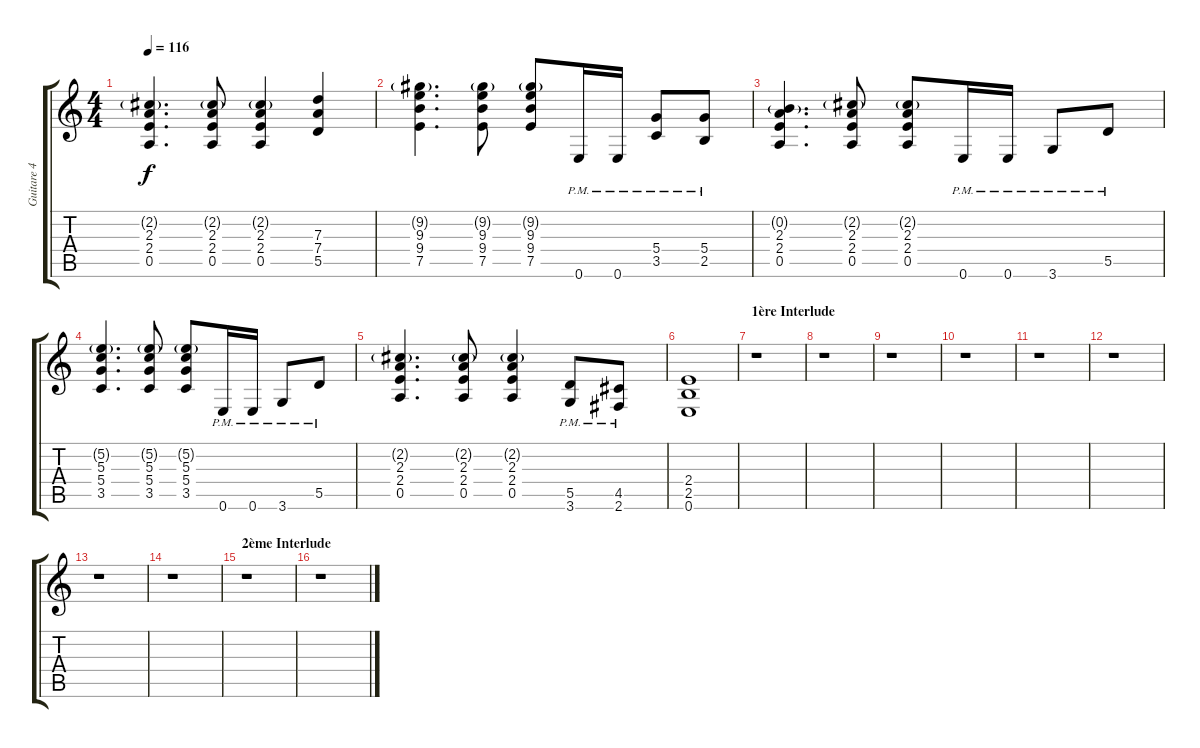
\track ("Guitare 4" "Guitare 4") {instrument distortionguitar}
\staff {score tabs}
\tuning (E4 B3 G3 D3 A2 E2) {hide}
\ts (4 4)
\tempo 116
\clef g2
\ks c
(2.2{g} 2.3 2.4 0.5).4{d dy f} (2.2{g} 2.3 2.4 0.5).8 (2.2{g} 2.3 2.4 0.5).4 (7.3 7.4 5.5).4 |
(9.2{g} 9.3 9.4 7.5).4{d} (9.2{g} 9.3 9.4 7.5).8 (9.2{g} 9.3 9.4 7.5).8 0.6{pm}.16 0.6{pm}.16 (5.4{pm} 3.5{pm}).8 (5.4{pm} 2.5{pm}).8 |
(0.2{g} 2.3 2.4 0.5).4{d} (2.2{g} 2.3 2.4 0.5).8 (2.2{g} 2.3 2.4 0.5).8 0.6{pm}.16 0.6{pm}.16 3.6{pm}.8 5.5{pm}.8 |
(5.2{g} 5.3 5.4 3.5).4{d} (5.2{g} 5.3 5.4 3.5).8 (5.2{g} 5.3 5.4 3.5).8 0.6{pm}.16 0.6{pm}.16 3.6{pm}.8 5.5{pm}.8 |
(2.2{g} 2.3 2.4 0.5).4{d} (2.2{g} 2.3 2.4 0.5).8 (2.2{g} 2.3 2.4 0.5).4 (5.5{pm} 3.6{pm}).8 (4.5{pm} 2.6{pm}).8 |
(2.4 2.5 0.6).1 |
\section ("" "1ère Interlude")
r.1 |
r.1 |
r.1 |
r.1 |
r.1 |
r.1 |
r.1 |
r.1 |
\section ("" "2ème Interlude")
r.1 |
r.1
